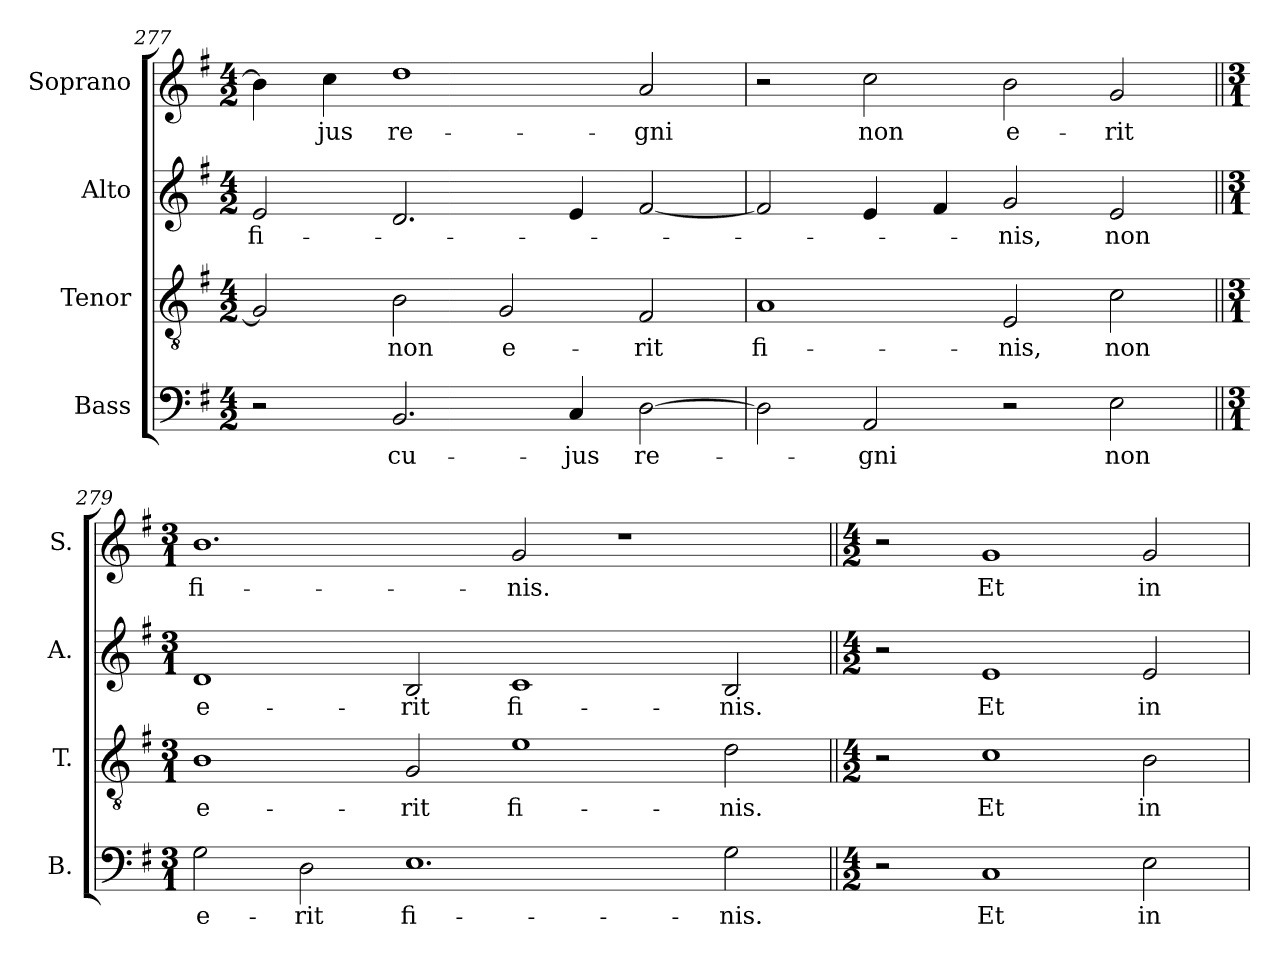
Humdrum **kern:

**kern	**text	**kern	**text	**kern	**text	**kern	**text
*part4	*part4	*part3	*part3	*part2	*part2	*part1	*part1
*staff4	*staff4	*staff3	*staff3	*staff2	*staff2	*staff1	*staff1
*I"Bass	*	*I"Tenor	*	*I"Alto	*	*I"Soprano	*
*I'B.	*	*I'T.	*	*I'A.	*	*I'S.	*
!!LO:PB:g=z
*clefF4	*	*clefGv2	*	*clefG2	*	*clefG2	*
*	*	*ITrd7c12	*	*	*	*	*
*k[f#]	*	*k[f#]	*	*k[f#]	*	*k[f#]	*
*G:	*	*G:	*	*G:	*	*G:	*
*M4/2	*	*M4/2	*	*M4/2	*	*M4/2	*
=277	=277	=277	=277	=277	=277	=277	=277
!	!	!	!	!	!LO:LY:b:color=#000000	!	!
2r	.	2GGi/]	.	2ei/	fi-	4bi\]	.
!	!	!	!	!	!	!	!LO:LY:b:color=#000000
.	.	.	.	.	.	4cci\	-jus
!	!LO:LY:b:color=#000000	!	!	!	!	!	!
!	!	!	!LO:LY:b:color=#000000	!	!	!	!
!	!	!	!	!	!	!	!LO:LY:b:color=#000000
2.BBi/	cu-	2BBi\	non	2.di/	.	1ddi	re-
!	!	!	!LO:LY:b:color=#000000	!	!	!	!
.	.	2GGi/	e-	.	.	.	.
!	!LO:LY:b:color=#000000	!	!	!	!	!	!
4Ci/	-jus	.	.	4ei/	.	.	.
!	!LO:LY:b:color=#000000	!	!	!	!	!	!
!	!	!	!LO:LY:b:color=#000000	!	!	!	!
!	!	!	!	!	!	!	!LO:LY:b:color=#000000
[2Di\	re-	2FF#i/	-rit	[2f#i/	.	2ai/	-gni
=278	=278	=278	=278	=278	=278	=278	=278
!	!	!	!LO:LY:b:color=#000000	!	!	!	!
2Di\]	.	1AAi	fi-	2f#i/]	.	2r	.
!	!LO:LY:b:color=#000000	!	!	!	!	!	!
!	!	!	!	!	!	!	!LO:LY:b:color=#000000
2AAi/	-gni	.	.	4ei/	.	2cci\	non
.	.	.	.	4f#i/	.	.	.
!	!	!	!LO:LY:b:color=#000000	!	!	!	!
!	!	!	!	!	!LO:LY:b:color=#000000	!	!
!	!	!	!	!	!	!	!LO:LY:b:color=#000000
2r	.	2EEi/	-nis,	2gi/	-nis,	2bi\	e-
!	!LO:LY:b:color=#000000	!	!	!	!	!	!
!	!	!	!LO:LY:b:color=#000000	!	!	!	!
!	!	!	!	!	!LO:LY:b:color=#000000	!	!
!	!	!	!	!	!	!	!LO:LY:b:color=#000000
2Ei\	non	2Ci\	non	2ei/	non	2gi/	-rit
=279||	=279||	=279||	=279||	=279||	=279||	=279||	=279||
*M3/1	*	*M3/1	*	*M3/1	*	*M3/1	*
!	!LO:LY:b:color=#000000	!	!	!	!	!	!
!	!	!	!LO:LY:b:color=#000000	!	!	!	!
!	!	!	!	!	!LO:LY:b:color=#000000	!	!
!	!	!	!	!	!	!	!LO:LY:b:color=#000000
2Gi\	e-	1BBi	e-	1di	e-	1.bi	fi-
!	!LO:LY:b:color=#000000	!	!	!	!	!	!
2Di\	-rit	.	.	.	.	.	.
!	!LO:LY:b:color=#000000	!	!	!	!	!	!
!	!	!	!LO:LY:b:color=#000000	!	!	!	!
!	!	!	!	!	!LO:LY:b:color=#000000	!	!
1.Ei	fi-	2GGi/	-rit	2Bi/	-rit	.	.
!	!	!	!LO:LY:b:color=#000000	!	!	!	!
!	!	!	!	!	!LO:LY:b:color=#000000	!	!
!	!	!	!	!	!	!	!LO:LY:b:color=#000000
.	.	1Ei	fi-	1ci	fi-	2gi/	-nis.
.	.	.	.	.	.	1r	.
!	!LO:LY:b:color=#000000	!	!	!	!	!	!
!	!	!	!LO:LY:b:color=#000000	!	!	!	!
!	!	!	!	!	!LO:LY:b:color=#000000	!	!
2Gi\	-nis.	2Di\	-nis.	2Bi/	-nis.	.	.
=280||	=280||	=280||	=280||	=280||	=280||	=280||	=280||
*M4/2	*	*M4/2	*	*M4/2	*	*M4/2	*
*	*	*	*	*	*	*MM208	*
2r	.	2r	.	2r	.	2r	.
!	!LO:LY:b:color=#000000	!	!	!	!	!	!
!	!	!	!LO:LY:b:color=#000000	!	!	!	!
!	!	!	!	!	!LO:LY:b:color=#000000	!	!
!	!	!	!	!	!	!	!LO:LY:b:color=#000000
1Ci	Et	1Ci	Et	1ei	Et	1gi	Et
!	!LO:LY:b:color=#000000	!	!	!	!	!	!
!	!	!	!LO:LY:b:color=#000000	!	!	!	!
!	!	!	!	!	!LO:LY:b:color=#000000	!	!
!	!	!	!	!	!	!	!LO:LY:b:color=#000000
2Ei\	in	2BBi\	in	2ei/	in	2gi/	in
=	=	=	=	=	=	=	=
*-	*-	*-	*-	*-	*-	*-	*-
